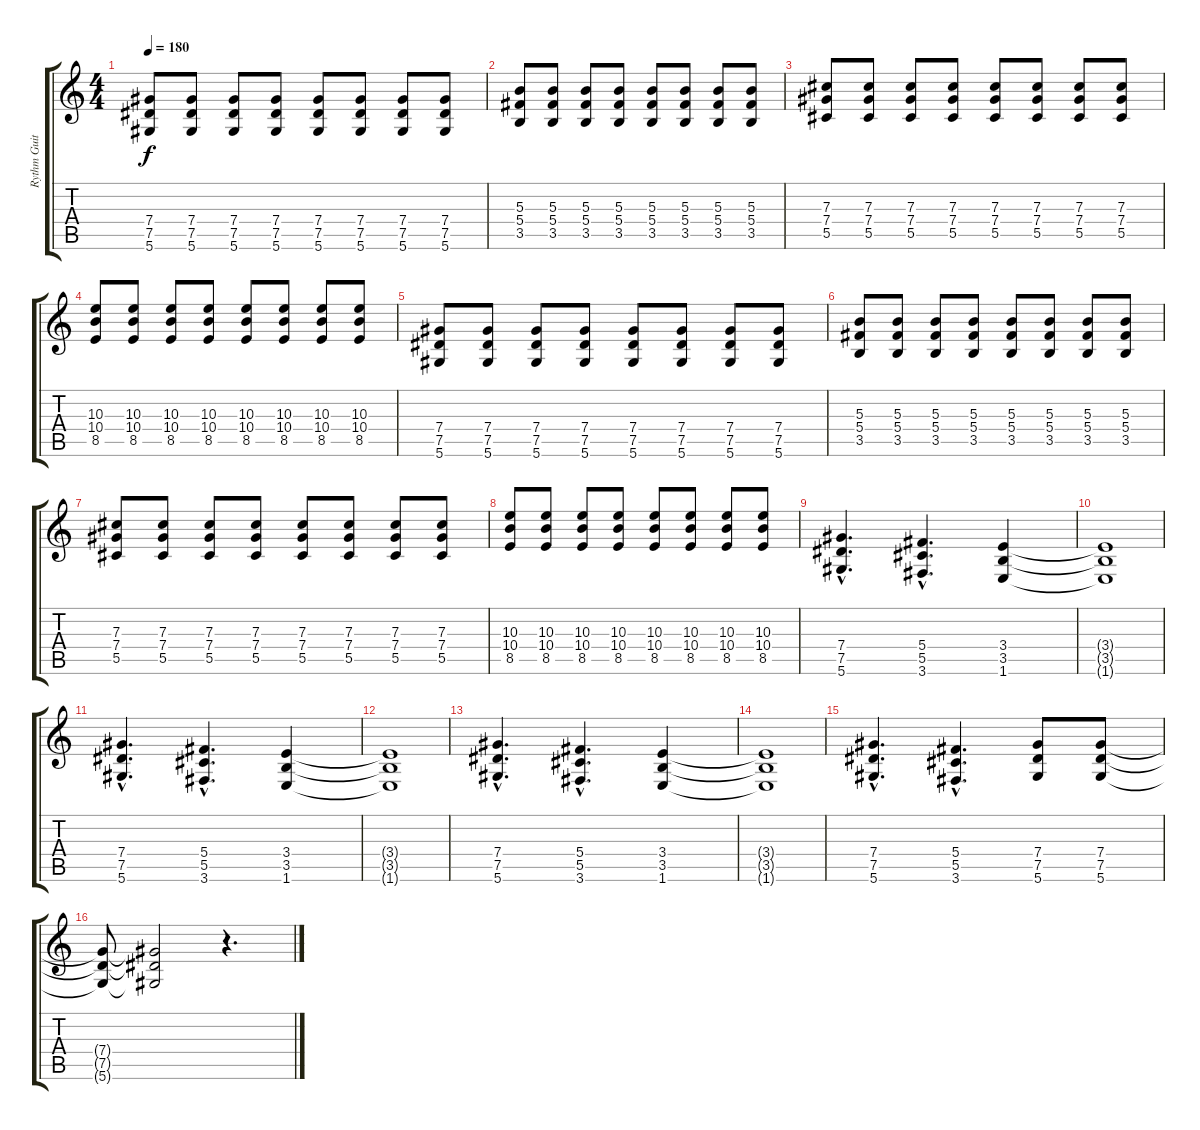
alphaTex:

\track ("Rythm Guitar" "Rythm Guit") {instrument distortionguitar}
\staff {score tabs}
\tuning (Eb4 Bb3 Gb3 Db3 Ab2 Eb2) {hide}
\ts (4 4)
\tempo 180
\clef g2
\ks c
(7.4 7.5 5.6).8{dy f} (7.4 7.5 5.6).8 (7.4 7.5 5.6).8 (7.4 7.5 5.6).8 (7.4 7.5 5.6).8 (7.4 7.5 5.6).8 (7.4 7.5 5.6).8 (7.4 7.5 5.6).8 |
(5.3 5.4 3.5).8 (5.3 5.4 3.5).8 (5.3 5.4 3.5).8 (5.3 5.4 3.5).8 (5.3 5.4 3.5).8 (5.3 5.4 3.5).8 (5.3 5.4 3.5).8 (5.3 5.4 3.5).8 |
(7.3 7.4 5.5).8 (7.3 7.4 5.5).8 (7.3 7.4 5.5).8 (7.3 7.4 5.5).8 (7.3 7.4 5.5).8 (7.3 7.4 5.5).8 (7.3 7.4 5.5).8 (7.3 7.4 5.5).8 |
(10.3 10.4 8.5).8 (10.3 10.4 8.5).8 (10.3 10.4 8.5).8 (10.3 10.4 8.5).8 (10.3 10.4 8.5).8 (10.3 10.4 8.5).8 (10.3 10.4 8.5).8 (10.3 10.4 8.5).8 |
(7.4 7.5 5.6).8 (7.4 7.5 5.6).8 (7.4 7.5 5.6).8 (7.4 7.5 5.6).8 (7.4 7.5 5.6).8 (7.4 7.5 5.6).8 (7.4 7.5 5.6).8 (7.4 7.5 5.6).8 |
(5.3 5.4 3.5).8 (5.3 5.4 3.5).8 (5.3 5.4 3.5).8 (5.3 5.4 3.5).8 (5.3 5.4 3.5).8 (5.3 5.4 3.5).8 (5.3 5.4 3.5).8 (5.3 5.4 3.5).8 |
(7.3 7.4 5.5).8 (7.3 7.4 5.5).8 (7.3 7.4 5.5).8 (7.3 7.4 5.5).8 (7.3 7.4 5.5).8 (7.3 7.4 5.5).8 (7.3 7.4 5.5).8 (7.3 7.4 5.5).8 |
(10.3 10.4 8.5).8 (10.3 10.4 8.5).8 (10.3 10.4 8.5).8 (10.3 10.4 8.5).8 (10.3 10.4 8.5).8 (10.3 10.4 8.5).8 (10.3 10.4 8.5).8 (10.3 10.4 8.5).8 |
(7.4{hac} 7.5{hac} 5.6{hac}).4{d} (5.4{hac} 5.5{hac} 3.6{hac}).4{d} (3.4 3.5 1.6).4 |
(3.4{t} 3.5{t} 1.6{t}).1 |
(7.4{hac} 7.5{hac} 5.6{hac}).4{d} (5.4{hac} 5.5{hac} 3.6{hac}).4{d} (3.4 3.5 1.6).4 |
(3.4{t} 3.5{t} 1.6{t}).1 |
(7.4{hac} 7.5{hac} 5.6{hac}).4{d} (5.4{hac} 5.5{hac} 3.6{hac}).4{d} (3.4 3.5 1.6).4 |
(3.4{t} 3.5{t} 1.6{t}).1 |
(7.4{hac} 7.5{hac} 5.6{hac}).4{d} (5.4{hac} 5.5{hac} 3.6{hac}).4{d} (7.4 7.5 5.6).8 (7.4 7.5 5.6).8 |
(7.4{t} 7.5{t} 5.6{t}).8 (7.4{t} 7.5{t} 5.6{t}).2 r.4{d}
